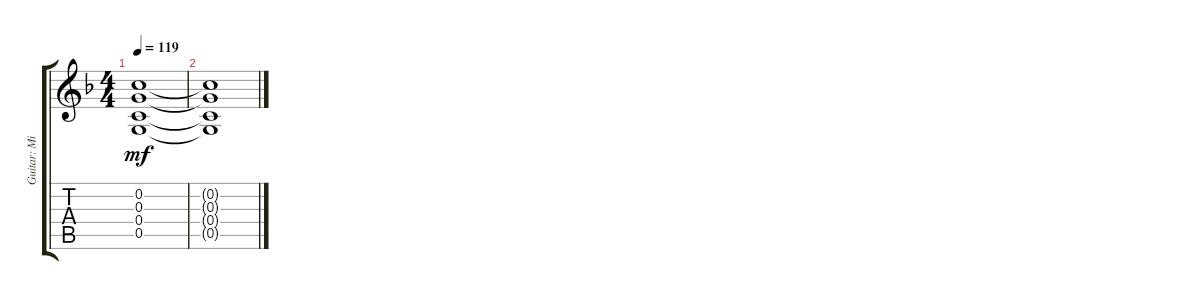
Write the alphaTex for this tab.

\track ("Guitar: Mick" "Guitar: Mi") {instrument distortionguitar}
\staff {score tabs}
\tuning (E4 C4 G3 C3 G2 C2) {hide}
\ts (4 4)
\tempo 119
\clef g2
\ks f
(0.2{t} 0.3{t} 0.4{t} 0.5{t}).1{dy mf} |
(0.2{t} 0.3{t} 0.4{t} 0.5{t}).1
